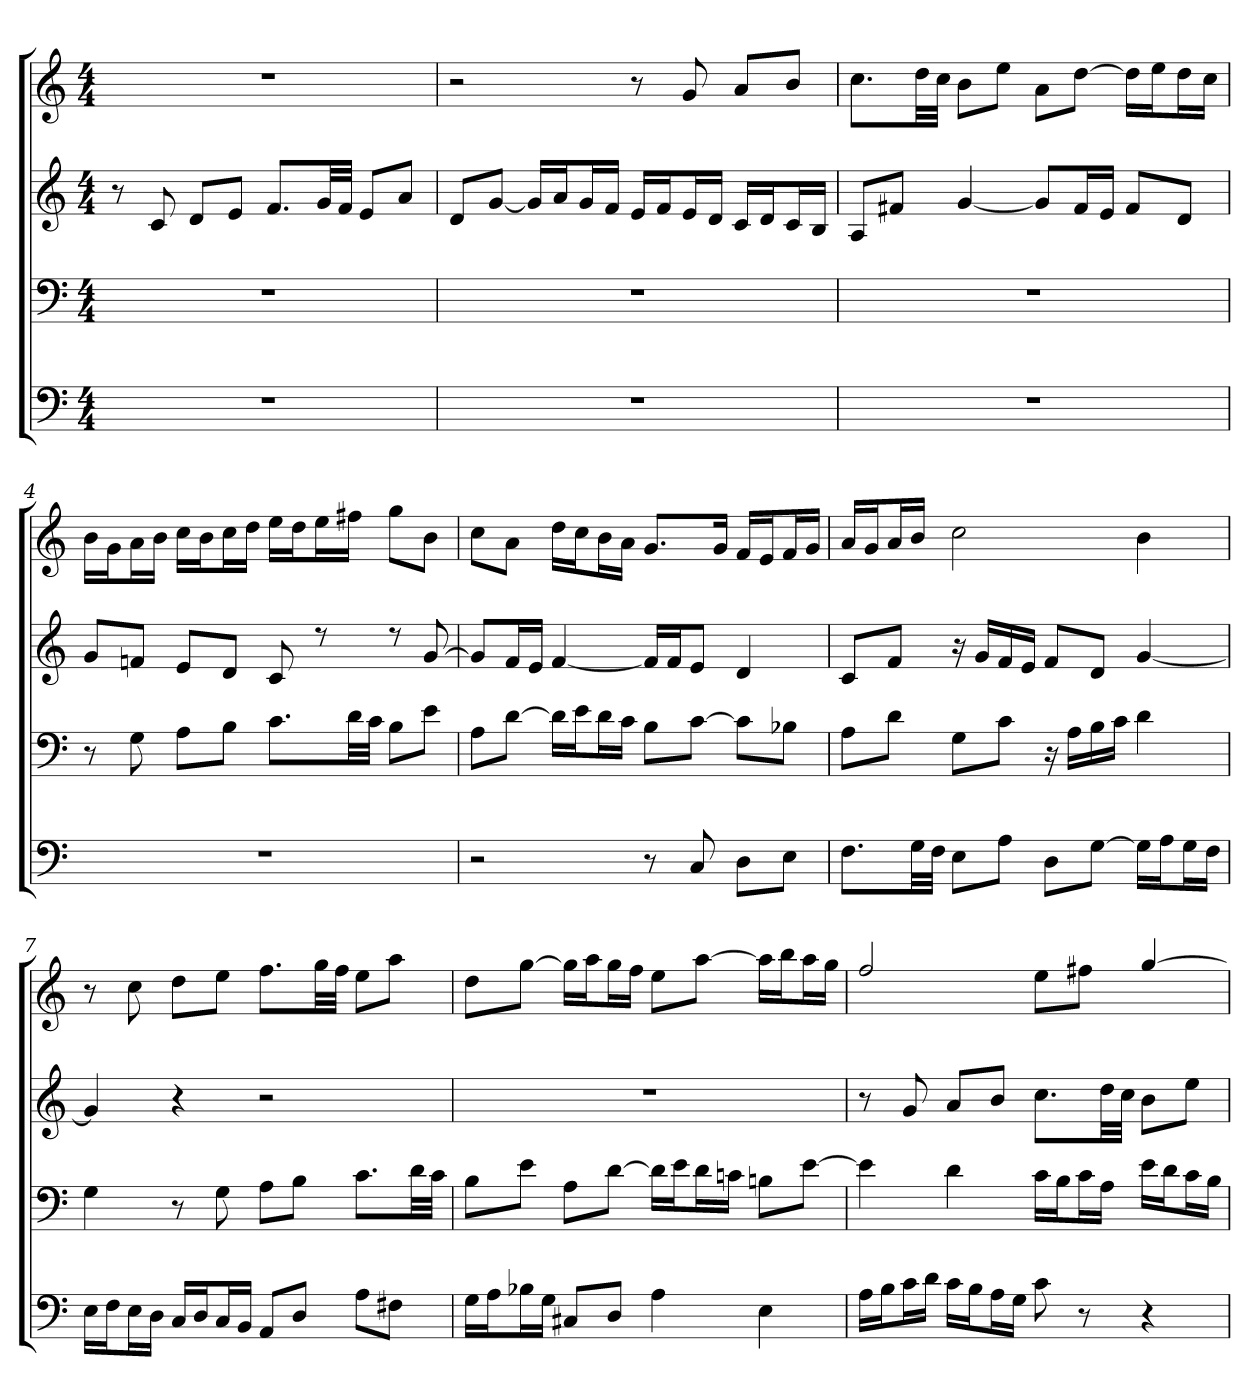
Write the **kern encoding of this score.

**kern	**kern	**kern	**kern
*part4	*part3	*part2	*part1
*staff4	*staff3	*staff2	*staff1
*clefF4	*clefF4	*clefG2	*clefG2
*k[]	*k[]	*k[]	*k[]
*C:	*C:	*C:	*C:
*M4/4	*M4/4	*M4/4	*M4/4
=1	=1	=1	=1
1r	1r	8r	1r
.	.	8c	.
.	.	8d/L	.
.	.	8e/J	.
.	.	8.f/L	.
.	.	32g/LL	.
.	.	32f/JJJ	.
.	.	8e/L	.
.	.	8a/J	.
=2	=2	=2	=2
1r	1r	8d/L	2r
.	.	[8g/J	.
.	.	16g/LL]	.
.	.	16a/J	.
.	.	16g/L	.
.	.	16f/JJ	.
.	.	16e/LL	8r
.	.	16f/J	.
.	.	16e/L	8g
.	.	16d/JJ	.
.	.	16c/LL	8a/L
.	.	16d/J	.
.	.	16c/L	8b/J
.	.	16B/JJ	.
=3	=3	=3	=3
1r	1r	8A/L	8.cc\L
.	.	8f#X/J	.
.	.	.	32dd\LL
.	.	.	32cc\JJJ
.	.	[4g	8b\L
.	.	.	8ee\J
.	.	8g/L]	8a\L
.	.	16f#/L	[8dd\J
.	.	16e/JJ	.
.	.	8f#/L	16dd\LL]
.	.	.	16ee\J
.	.	8d/J	16dd\L
.	.	.	16cc\JJ
=4	=4	=4	=4
*	*	*^	*
1r	8r	8g/L	1ryy	16b\LL
.	.	.	.	16g\J
.	8G	8fn/J	.	16a\L
.	.	.	.	16b\JJ
.	8A\L	8e/L	.	16cc\LL
.	.	.	.	16b\J
.	8B\J	8d/J	.	16cc\L
.	.	.	.	16dd\JJ
.	8.c\L	8c	.	16ee\LL
.	.	.	.	16dd\J
.	.	8rdd	.	16ee\L
.	32d\LL	.	.	16ff#X\JJ
.	32c\JJJ	.	.	.
.	8B\L	8r	.	8gg\L
.	8e\J	[8g	.	8b\J
*	*	*v	*v	*
=5	=5	=5	=5
2r	8A\L	8g/L]	8cc\L
.	[8d\J	16f/L	8a\J
.	.	16e/JJ	.
.	16d\LL]	[4f	16dd\LL
.	16e\J	.	16cc\J
.	16d\L	.	16b\L
.	16c\JJ	.	16a\JJ
8r	8B\L	16f/LL]	8.g/L
.	.	16f/J	.
8C	[8c\J	8e/J	.
.	.	.	16g/Jk
8D\L	8c\L]	4d	16f/LL
.	.	.	16e/J
8E\J	8B-X\J	.	16f/L
.	.	.	16g/JJ
=6	=6	=6	=6
8.F\L	8A\L	8c/L	16a/LL
.	.	.	16g/J
.	8d\J	8f/J	16a/L
32G\LL	.	.	16b/JJ
32F\JJJ	.	.	.
8E\L	8G\L	16r	2cc
.	.	16g/LL	.
8A\J	8c\J	16f/	.
.	.	16e/JJ	.
8D\L	16r	8f/L	.
.	16A\LL	.	.
[8G\J	16B\	8d/J	.
.	16c\JJ	.	.
16G\LL]	4d	[4g	4b
16A\J	.	.	.
16G\L	.	.	.
16F\JJ	.	.	.
=7	=7	=7	=7
16E\LL	4G	4g]	8r
16F\J	.	.	.
16E\L	.	.	8cc
16D\JJ	.	.	.
16C/LL	8r	4r	8dd\L
16D/J	.	.	.
16C/L	8G	.	8ee\J
16BB/JJ	.	.	.
8AA/L	8A\L	2r	8.ff\L
8D/J	8B\J	.	.
.	.	.	32gg\LL
.	.	.	32ff\JJJ
8A\L	8.c\L	.	8ee\L
8F#X\J	.	.	8aa\J
.	32d\LL	.	.
.	32c\JJJ	.	.
=8	=8	=8	=8
16G\LL	8B\L	1r	8dd\L
16A\J	.	.	.
16B-X\L	8e\J	.	[8gg\J
16G\JJ	.	.	.
8C#X/L	8A\L	.	16gg\LL]
.	.	.	16aa\J
8D/J	[8d\J	.	16gg\L
.	.	.	16ff\JJ
4A	16d\LL]	.	8ee\L
.	16e\J	.	.
.	16d\L	.	[8aa\J
.	16cn\JJ	.	.
4E	8Bn\L	.	16aa\LL]
.	.	.	16bb\J
.	[8e\J	.	16aa\L
.	.	.	16gg\JJ
=9	=9	=9	=9
*	*	*	*^
16A\LL	4e]	8r	2ff	1ryy
16B\J	.	.	.	.
16c\L	.	8g	.	.
16d\JJ	.	.	.	.
16c\LL	4d	8a/L	.	.
16B\J	.	.	.	.
16A\L	.	8b/J	.	.
16G\JJ	.	.	.	.
8c	16c\LL	8.cc\L	8ee\L	.
.	16B\J	.	.	.
8r	16c\L	.	8ff#X\J	.
.	16A\JJ	32dd\LL	.	.
.	.	32cc\JJJ	.	.
4r	16e\LL	8b\L	[4gg	.
.	16d\J	.	.	.
.	16c\L	8ee\J	.	.
.	16B\JJ	.	.	.
*	*	*	*v	*v
=	=	=	=
*-	*-	*-	*-
